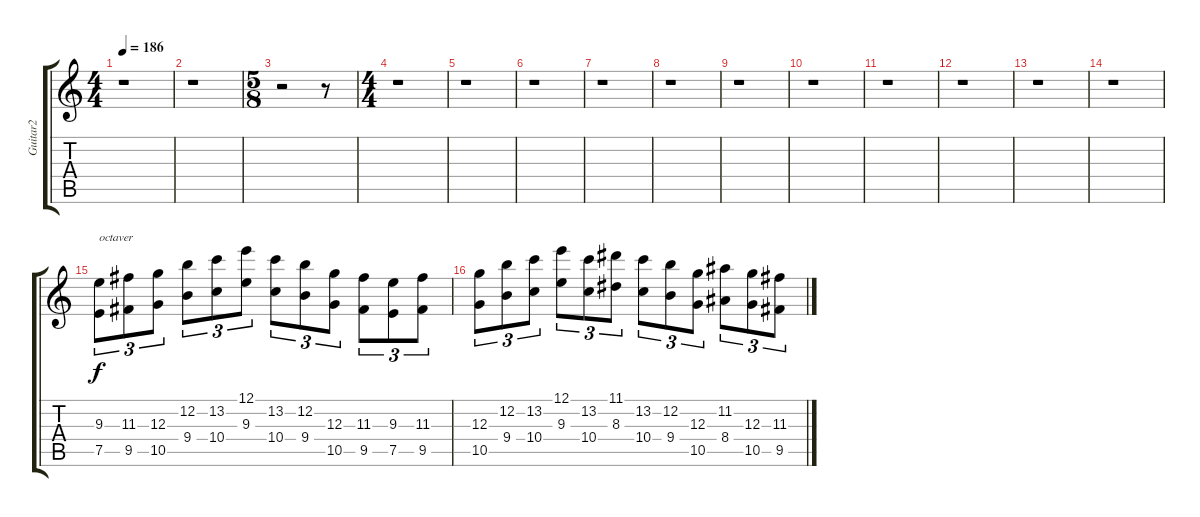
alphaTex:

\track ("Guitar2" "Guitar2") {instrument distortionguitar}
\staff {score tabs}
\tuning (E4 B3 G3 D3 A2 E2) {hide}
\ts (4 4)
\tempo 186
\clef g2
\ks c
r.1{dy f} |
r.1 |
\ts (5 8)
r.2 r.8 |
\ts (4 4)
r.1 |
r.1 |
r.1 |
r.1 |
r.1 |
r.1 |
r.1 |
r.1 |
r.1 |
r.1 |
r.1 |
(9.3 7.5).8{tu (3 2) txt "octaver"} (11.3 9.5).8{tu (3 2)} (12.3 10.5).8{tu (3 2)} (12.2 9.4).8{tu (3 2)} (13.2 10.4).8{tu (3 2)} (12.1 9.3).8{tu (3 2)} (13.2 10.4).8{tu (3 2)} (12.2 9.4).8{tu (3 2)} (12.3 10.5).8{tu (3 2)} (11.3 9.5).8{tu (3 2)} (9.3 7.5).8{tu (3 2)} (11.3 9.5).8{tu (3 2)} |
(12.3 10.5).8{tu (3 2)} (12.2 9.4).8{tu (3 2)} (13.2 10.4).8{tu (3 2)} (12.1 9.3).8{tu (3 2)} (13.2 10.4).8{tu (3 2)} (11.1 8.3).8{tu (3 2)} (13.2 10.4).8{tu (3 2)} (12.2 9.4).8{tu (3 2)} (12.3 10.5).8{tu (3 2)} (11.2 8.4).8{tu (3 2)} (12.3 10.5).8{tu (3 2)} (11.3 9.5).8{tu (3 2)}
